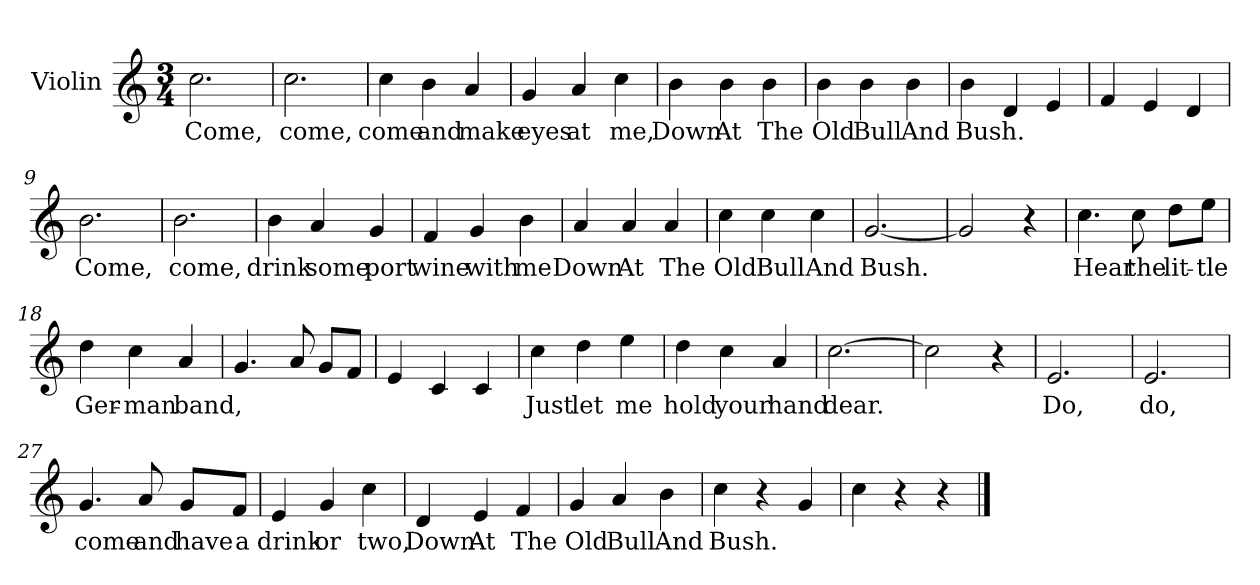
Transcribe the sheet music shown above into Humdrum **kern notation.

**kern	**text
*part1	*part1
*staff1	*staff1
*I"Violin	*
*I'Vln	*
*clefG2	*
*k[]	*
*C:	*
*M3/4	*
=1	=1
2.cc\	Come,
=2	=2
2.cc\	come,
=3	=3
4cc\	come
4b\	and
4a/	make
=4	=4
4g/	eyes
4a/	at
4cc\	me,
=5	=5
4b\	Down
4b\	At
4b\	The
!!LO:LB:g=z
=6	=6
4b\	Old
4b\	Bull
4b\	And
=7	=7
4b\	Bush.
4d/	.
4e/	.
=8	=8
4f/	.
4e/	.
4d/	.
=9	=9
2.b\	Come,
=10	=10
2.b\	come,
!!LO:LB:g=z
=11	=11
4b\	drink
4a/	some
4g/	port
=12	=12
4f/	wine
4g/	with
4b\	me
=13	=13
4a/	Down
4a/	At
4a/	The
=14	=14
4cc\	Old
4cc\	Bull
4cc\	And
=15	=15
[2.g/	Bush.
=16	=16
2g/]	.
4r	.
!!LO:LB:g=z
=17	=17
4.cc\	Hear
8cc\	the
8dd\L	lit-
8ee\J	-tle
=18	=18
4dd\	Ger-
4cc\	-man
4a/	band,
=19	=19
4.g/	.
8a/	.
8g/L	.
8f/J	.
=20	=20
4e/	.
4c/	.
4c/	.
=21	=21
4cc\	Just
4dd\	let
4ee\	me
!!LO:LB:g=z
=22	=22
4dd\	hold
4cc\	your
4a/	hand
=23	=23
[2.cc\	dear.
=24	=24
2cc\]	.
4r	.
=25	=25
2.e/	Do,
=26	=26
2.e/	do,
=27	=27
4.g/	come
8a/	and
8g/L	have
8f/J	a
!!LO:LB:g=z
=28	=28
4e/	drink
4g/	or
4cc\	two,
=29	=29
4d/	Down
4e/	At
4f/	The
=30	=30
4g/	Old
4a/	Bull
4b\	And
=31	=31
4cc\	Bush.
4r	.
4g/	.
=32	=32
4cc\	.
4r	.
4r	.
==	==
*-	*-
